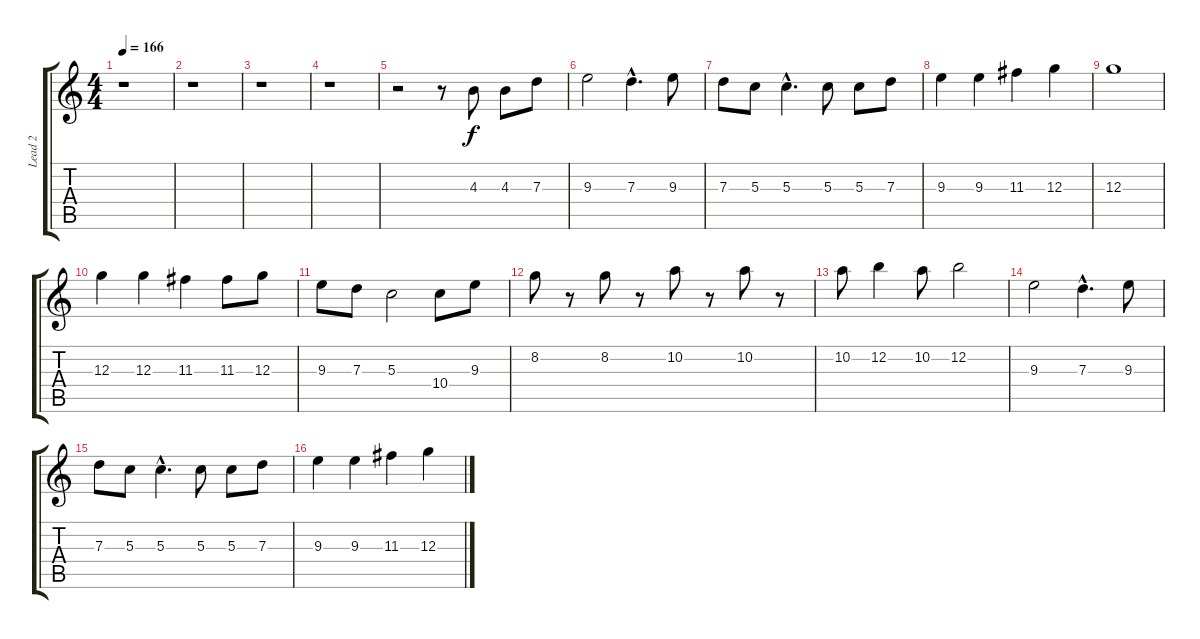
\track ("Lead 2" "Lead 2") {instrument distortionguitar}
\staff {score tabs}
\tuning (E4 B3 G3 D3 A2 E2) {hide}
\ts (4 4)
\tempo 166
\clef g2
\ks c
r.1{dy f} |
r.1 |
r.1 |
r.1 |
\section ("" "")
r.2 r.8 4.3.8 4.3.8 7.3.8 |
9.3.2 7.3{hac}.4{d} 9.3.8 |
7.3.8 5.3.8 5.3{hac}.4{d} 5.3.8 5.3.8 7.3.8 |
9.3.4 9.3.4 11.3.4 12.3.4 |
12.3.1 |
12.3.4 12.3.4 11.3.4 11.3.8 12.3.8 |
9.3.8 7.3.8 5.3.2 10.4.8 9.3.8 |
8.2.8 r.8 8.2.8 r.8 10.2.8 r.8 10.2.8 r.8 |
10.2.8 12.2.4 10.2.8 12.2.2 |
\section ("" "")
9.3.2 7.3{hac}.4{d} 9.3.8 |
7.3.8 5.3.8 5.3{hac}.4{d} 5.3.8 5.3.8 7.3.8 |
9.3.4 9.3.4 11.3.4 12.3.4
